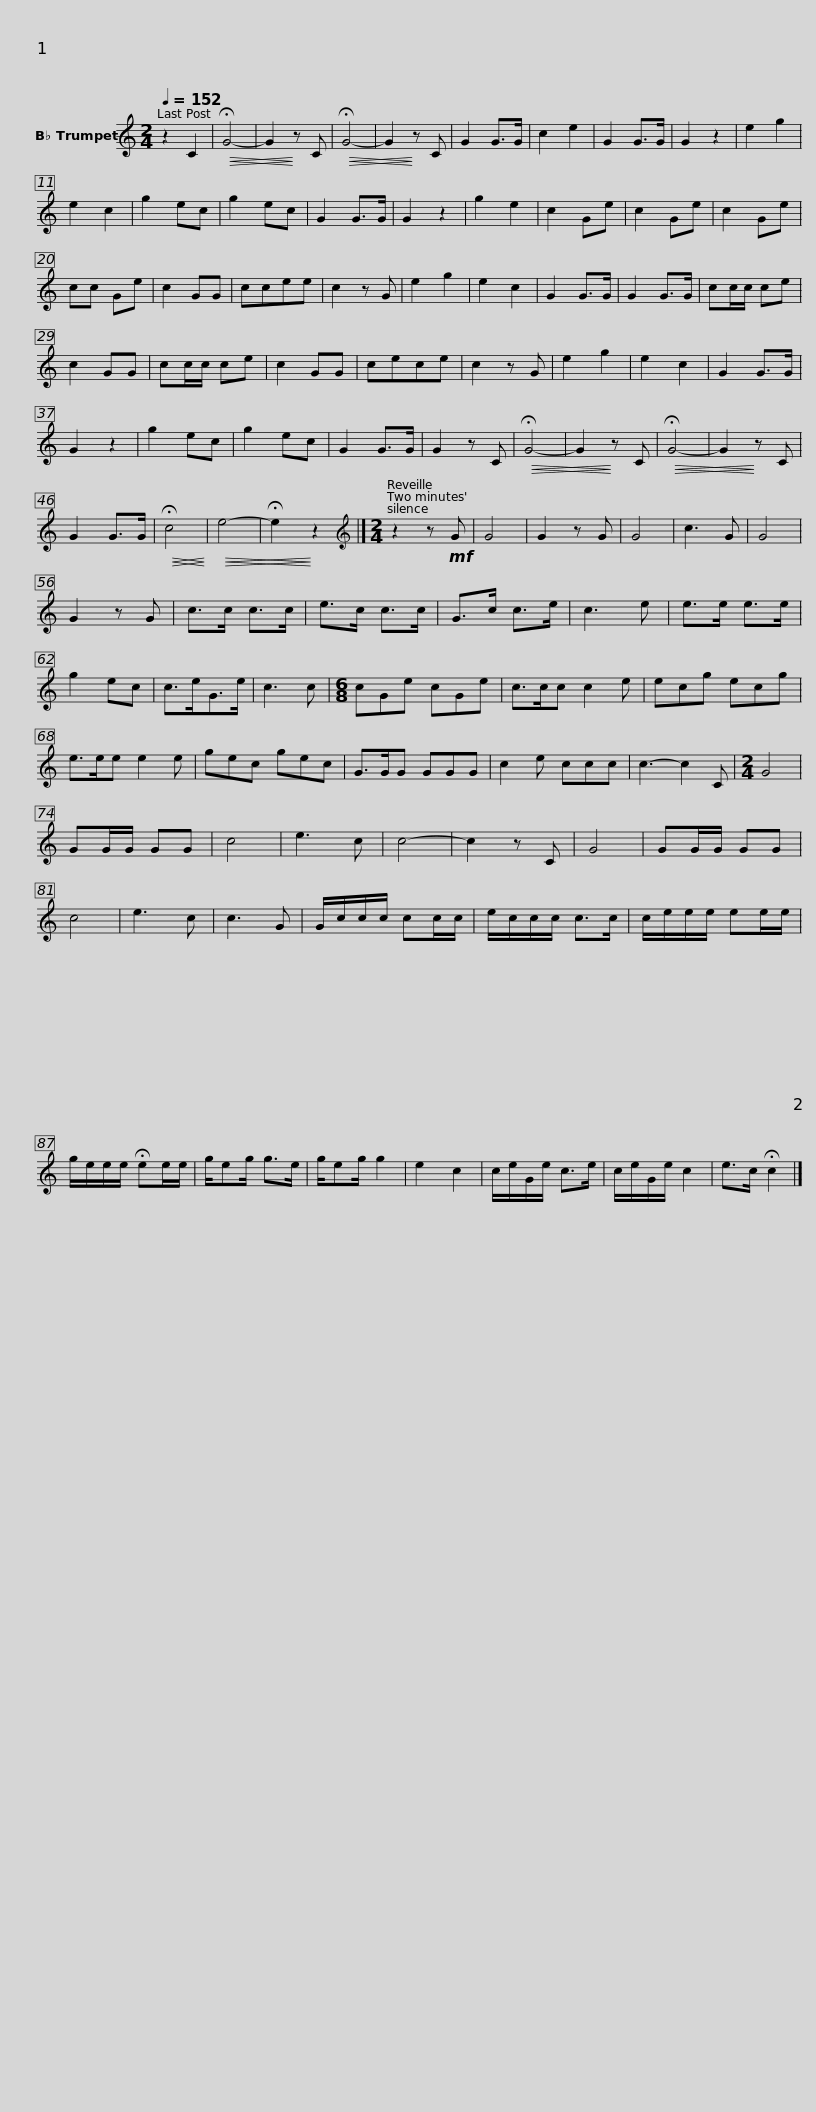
X:1
L:1/8
Q:1/4=152
M:2/4
I:linebreak $
K:none
V:1 treble transpose=-2
V:1
[K:C] z2 C2 |!<(!!>(! !fermata!G4- | G2!<)!!>)! z C |!<(!!>(! !fermata!G4- | G2!<)!!>)! z C | %5
 G2 G>G | c2 e2 | G2 G>G | G2 z2 | e2 g2 | %10
 e2 c2 | g2 ec | g2 ec | G2 G>G |$ G2 z2 | %15
 g2 e2 | c2 Ge | c2 Ge | c2 Ge | cc Ge | %20
 c2 GG | ccee | c2 z G | e2 g2 | e2 c2 | %25
 G2 G>G | G2 G>G |$ cc/c/ ce | c2 GG | cc/c/ ce | %30
 c2 GG | cece | c2 z G | e2 g2 | e2 c2 | %35
 G2 G>G | G2 z2 | g2 ec | g2 ec |$ G2 G>G | %40
 G2 z C |!<(!!>(! !fermata!G4- | G2!<)!!>)! z C |!<(!!>(! !fermata!G4- | G2!<)!!>)! z C | %45
 G2 G>G |!<(!!>(! !fermata!c4!<)!!>)! |!<(!!>(! e4- | !fermata!e2!<)!!>)! z2 |][M:2/4][K:treble] z2 z!mf! G | %50
 G4 | G2 z G | G4 |$ c3 G | G4 | %55
 G2 z G | c>c c>c | e>c c>c | G>c c>e | c3 e | %60
 e>e e>e | g2 ec | c>eG>e | c3 c |$[M:6/8] cGe cGe | %65
 c>cc c2 e | ecg ecg | e>ee e2 e | gec gec | G>GG GGG | %70
 c2 e ccc |$ c3- c2 C |[M:2/4] G4 | GG/G/ GG | c4 | %75
 e3 c | c4- | c2 z C | G4 | GG/G/ GG | %80
 c4 | e3 c | c3 G |$ G/c/c/c/ cc/c/ | e/c/c/c/ c>c | %85
 c/e/e/e/ ee/e/ | g/e/e/e/ !fermata!ee/e/ | g/eg/ g>e | g/eg/ g2 | e2 c2 | %90
 c/e/G/e/ c>e |$ c/e/G/e/ c2 | e>c !fermata!c2 |] %93
